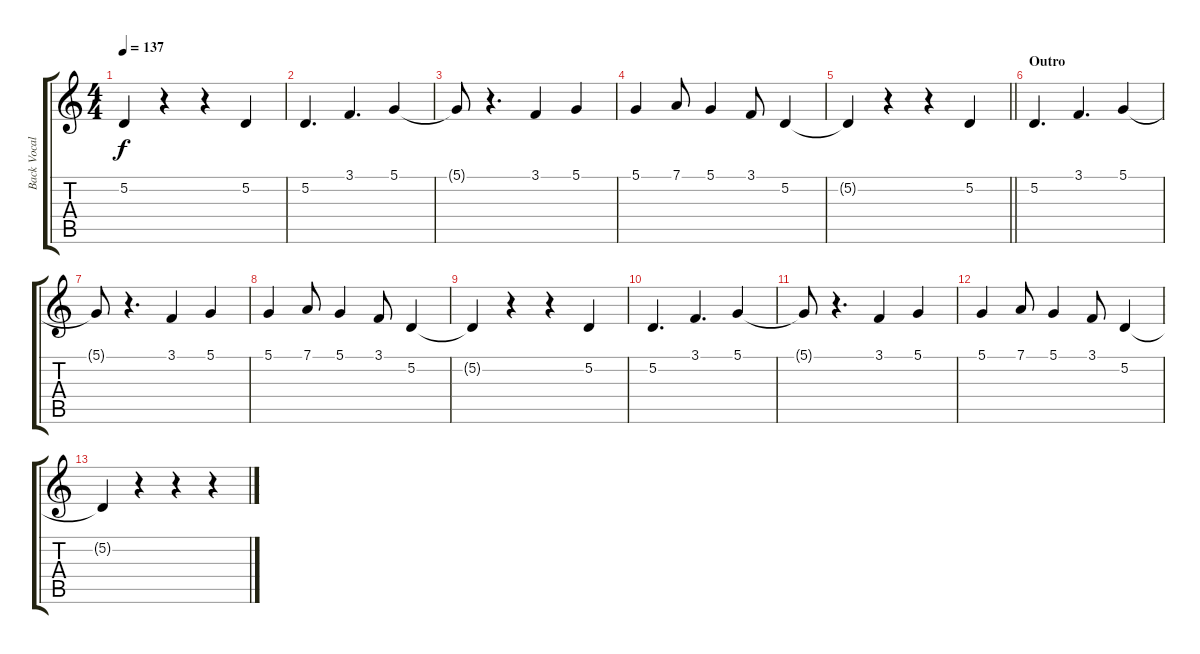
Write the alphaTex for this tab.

\track ("Back Vocals" "Back Vocal") {instrument tenorsax}
\staff {score tabs}
\tuning (D4 A3 F3 C3 G2 D2) {hide}
\ts (4 4)
\tempo 137
\clef g2
\ks c
5.2{t}.4{dy f} r.4 r.4 5.2.4 |
5.2.4{d} 3.1.4{d} 5.1.4 |
5.1{t}.8 r.4{d} 3.1.4 5.1.4 |
5.1.4 7.1.8 5.1.4 3.1.8 5.2.4 |
\barLineRight lightlight
5.2{t}.4 r.4 r.4 5.2.4 |
\section ("" "Outro")
5.2.4{d} 3.1.4{d} 5.1.4 |
5.1{t}.8 r.4{d} 3.1.4 5.1.4 |
5.1.4 7.1.8 5.1.4 3.1.8 5.2.4 |
5.2{t}.4 r.4 r.4 5.2.4 |
5.2.4{d} 3.1.4{d} 5.1.4 |
5.1{t}.8 r.4{d} 3.1.4 5.1.4 |
5.1.4 7.1.8 5.1.4 3.1.8 5.2.4 |
5.2{t}.4 r.4 r.4 r.4
